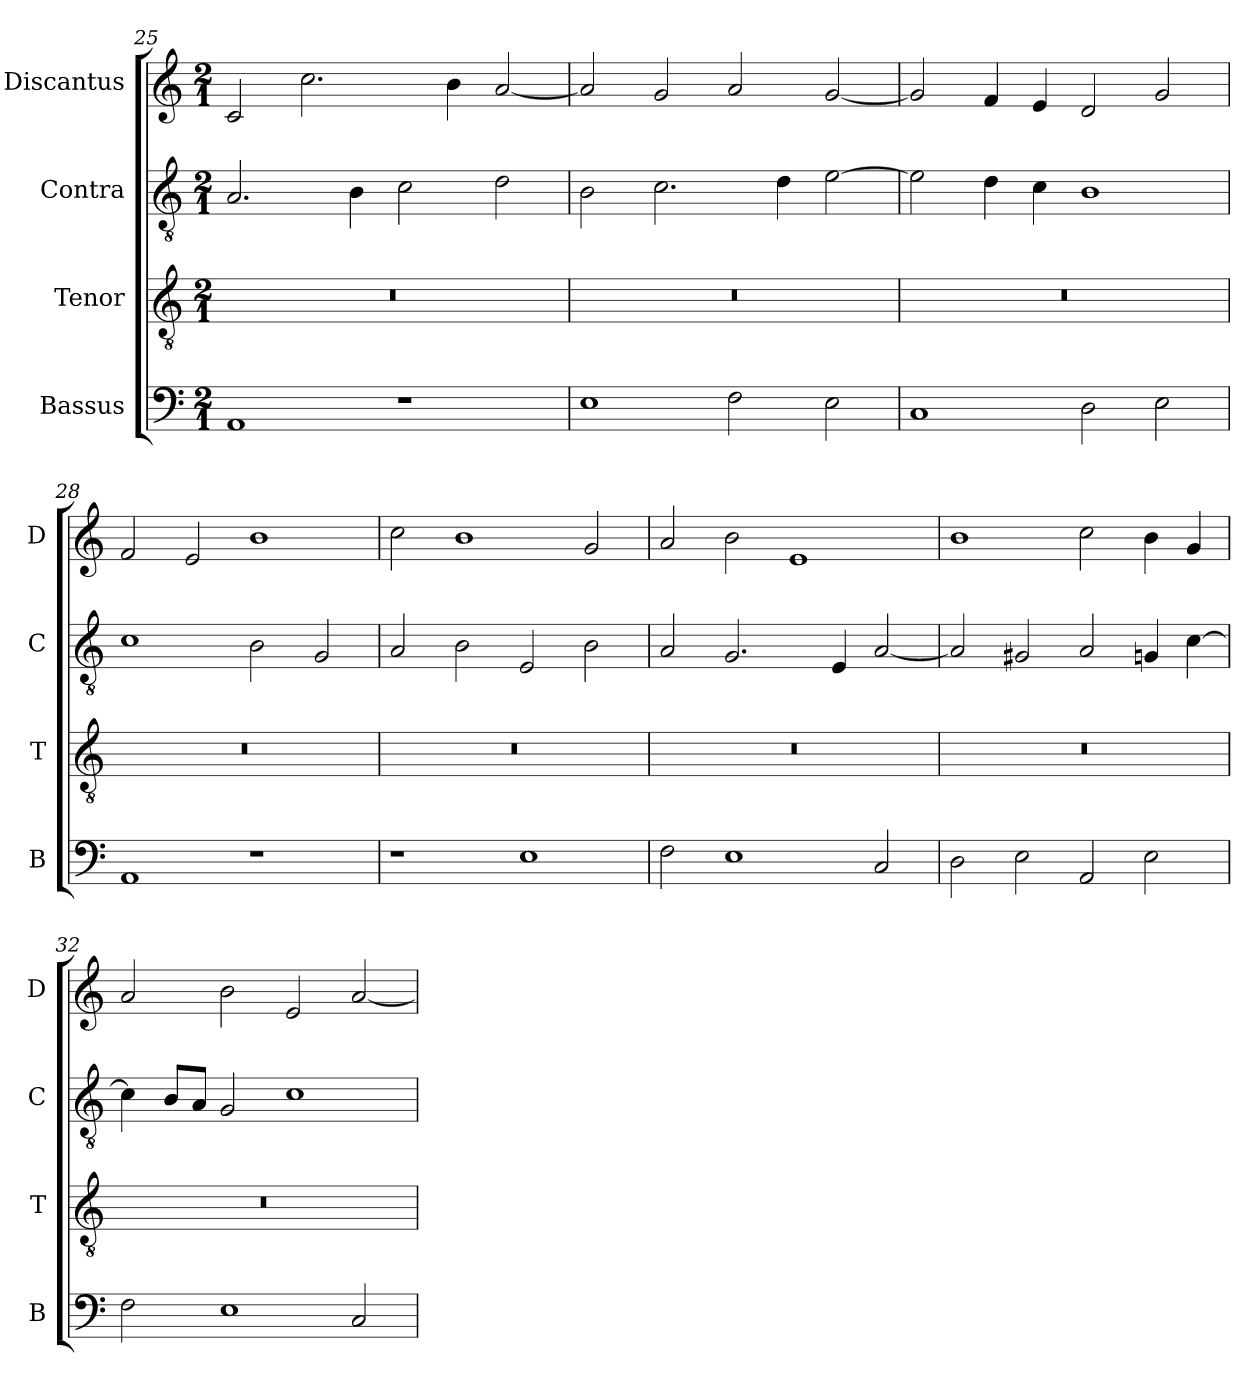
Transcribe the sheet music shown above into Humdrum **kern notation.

**kern	**kern	**kern	**kern
*part4	*part3	*part2	*part1
*staff4	*staff3	*staff2	*staff1
*I"Bassus	*I"Tenor	*I"Contra	*I"Discantus
*I'B	*I'T	*I'C	*I'D
*clefF4	*clefGv2	*clefGv2	*clefG2
*k[]	*k[]	*k[]	*k[]
*M2/1	*M2/1	*M2/1	*M2/1
=25	=25	=25	=25
1AA	0r	2.A/	2c/
.	.	.	2.cc\
.	.	4B\	.
1r	.	2c\	.
.	.	.	4b\
.	.	2d\	[2a/
=26	=26	=26	=26
1E	0r	2B\	2a/]
.	.	2.c\	2g/
2F\	.	.	2a/
.	.	4d\	.
2E\	.	[2e\	[2g/
=27	=27	=27	=27
1C	0r	2e\]	2g/]
.	.	4d\	4f/
.	.	4c\	4e/
2D\	.	1B	2d/
2E\	.	.	2g/
=28	=28	=28	=28
1AA	0r	1c	2f/
.	.	.	2e/
1r	.	2B\	1b
.	.	2G/	.
=29	=29	=29	=29
1r	0r	2A/	2cc\
.	.	2B\	1b
1E	.	2E/	.
.	.	2B\	2g/
=30	=30	=30	=30
2F\	0r	2A/	2a/
1E	.	2.G/	2b\
.	.	.	1e
.	.	4E/	.
2C/	.	[2A/	.
=31	=31	=31	=31
2D\	0r	2A/]	1b
2E\	.	2G#X/	.
2AA/	.	2A/	2cc\
2E\	.	4Gn/	4b\
.	.	[4c\	4g/
=32	=32	=32	=32
2F\	0r	4c\]	2a/
.	.	8B/L	.
.	.	8A/J	.
1E	.	2G/	2b\
.	.	1c	2e/
2C/	.	.	[2a/
=	=	=	=
*-	*-	*-	*-
